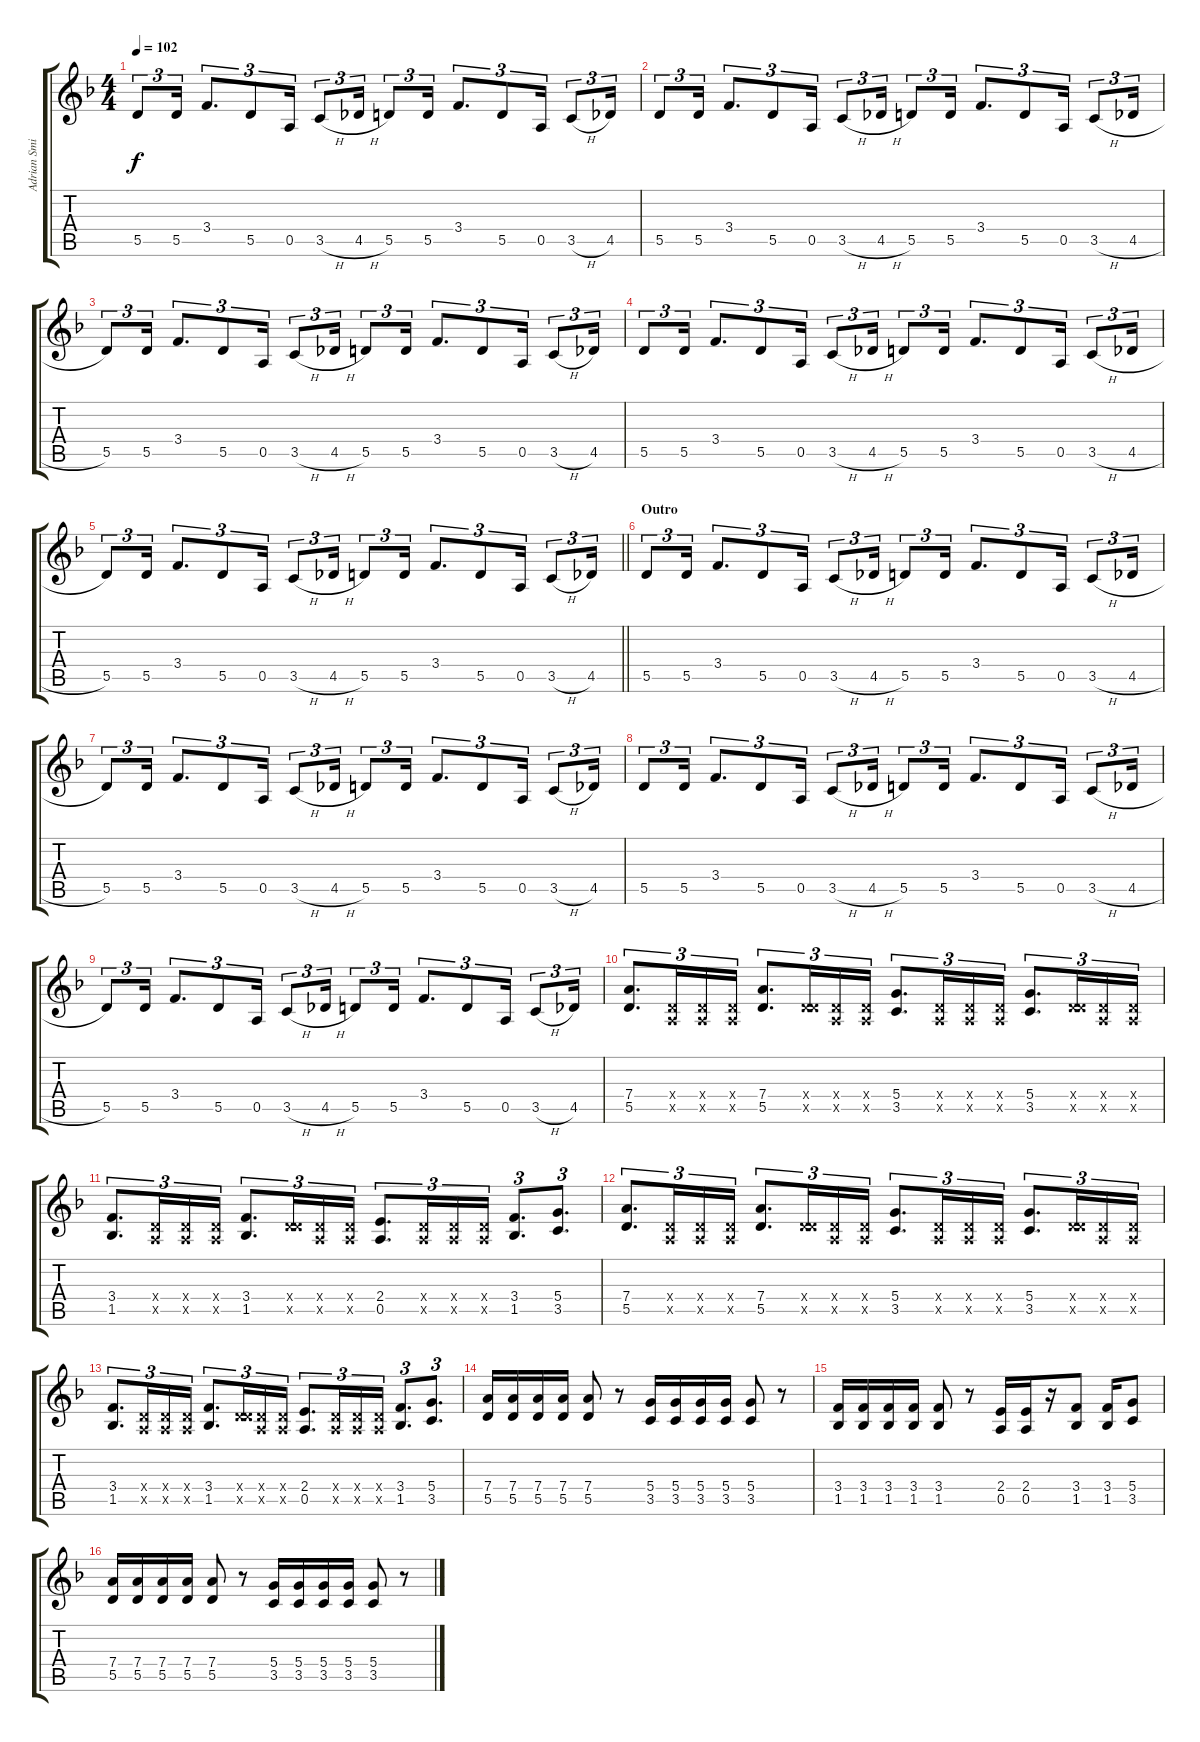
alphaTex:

\track ("Adrian Smith" "Adrian Smi") {instrument distortionguitar}
\staff {score tabs}
\tuning (E4 B3 G3 D3 A2 E2) {hide}
\ts (4 4)
\tempo 102
\clef g2
\ks dminor
5.5.8{tu (3 2) dy f} 5.5.16{tu (3 2)} 3.4.8{d tu (3 2)} 5.5.8{tu (3 2)} 0.5.16{tu (3 2)} 3.5{h}.8{tu (3 2)} 4.5{h}.16{tu (3 2)} 5.5.8{tu (3 2)} 5.5.16{tu (3 2)} 3.4.8{d tu (3 2)} 5.5.8{tu (3 2)} 0.5.16{tu (3 2)} 3.5{h}.8{tu (3 2)} 4.5.16{tu (3 2)} |
5.5.8{tu (3 2)} 5.5.16{tu (3 2)} 3.4.8{d tu (3 2)} 5.5.8{tu (3 2)} 0.5.16{tu (3 2)} 3.5{h}.8{tu (3 2)} 4.5{h}.16{tu (3 2)} 5.5.8{tu (3 2)} 5.5.16{tu (3 2)} 3.4.8{d tu (3 2)} 5.5.8{tu (3 2)} 0.5.16{tu (3 2)} 3.5{h}.8{tu (3 2)} 4.5{h}.16{tu (3 2)} |
5.5.8{tu (3 2)} 5.5.16{tu (3 2)} 3.4.8{d tu (3 2)} 5.5.8{tu (3 2)} 0.5.16{tu (3 2)} 3.5{h}.8{tu (3 2)} 4.5{h}.16{tu (3 2)} 5.5.8{tu (3 2)} 5.5.16{tu (3 2)} 3.4.8{d tu (3 2)} 5.5.8{tu (3 2)} 0.5.16{tu (3 2)} 3.5{h}.8{tu (3 2)} 4.5.16{tu (3 2)} |
5.5.8{tu (3 2)} 5.5.16{tu (3 2)} 3.4.8{d tu (3 2)} 5.5.8{tu (3 2)} 0.5.16{tu (3 2)} 3.5{h}.8{tu (3 2)} 4.5{h}.16{tu (3 2)} 5.5.8{tu (3 2)} 5.5.16{tu (3 2)} 3.4.8{d tu (3 2)} 5.5.8{tu (3 2)} 0.5.16{tu (3 2)} 3.5{h}.8{tu (3 2)} 4.5{h}.16{tu (3 2)} |
\barLineRight lightlight
5.5.8{tu (3 2)} 5.5.16{tu (3 2)} 3.4.8{d tu (3 2)} 5.5.8{tu (3 2)} 0.5.16{tu (3 2)} 3.5{h}.8{tu (3 2)} 4.5{h}.16{tu (3 2)} 5.5.8{tu (3 2)} 5.5.16{tu (3 2)} 3.4.8{d tu (3 2)} 5.5.8{tu (3 2)} 0.5.16{tu (3 2)} 3.5{h}.8{tu (3 2)} 4.5.16{tu (3 2)} |
\section ("" "Outro")
5.5.8{tu (3 2)} 5.5.16{tu (3 2)} 3.4.8{d tu (3 2)} 5.5.8{tu (3 2)} 0.5.16{tu (3 2)} 3.5{h}.8{tu (3 2)} 4.5{h}.16{tu (3 2)} 5.5.8{tu (3 2)} 5.5.16{tu (3 2)} 3.4.8{d tu (3 2)} 5.5.8{tu (3 2)} 0.5.16{tu (3 2)} 3.5{h}.8{tu (3 2)} 4.5{h}.16{tu (3 2)} |
5.5.8{tu (3 2)} 5.5.16{tu (3 2)} 3.4.8{d tu (3 2)} 5.5.8{tu (3 2)} 0.5.16{tu (3 2)} 3.5{h}.8{tu (3 2)} 4.5{h}.16{tu (3 2)} 5.5.8{tu (3 2)} 5.5.16{tu (3 2)} 3.4.8{d tu (3 2)} 5.5.8{tu (3 2)} 0.5.16{tu (3 2)} 3.5{h}.8{tu (3 2)} 4.5.16{tu (3 2)} |
5.5.8{tu (3 2)} 5.5.16{tu (3 2)} 3.4.8{d tu (3 2)} 5.5.8{tu (3 2)} 0.5.16{tu (3 2)} 3.5{h}.8{tu (3 2)} 4.5{h}.16{tu (3 2)} 5.5.8{tu (3 2)} 5.5.16{tu (3 2)} 3.4.8{d tu (3 2)} 5.5.8{tu (3 2)} 0.5.16{tu (3 2)} 3.5{h}.8{tu (3 2)} 4.5{h}.16{tu (3 2)} |
5.5.8{tu (3 2)} 5.5.16{tu (3 2)} 3.4.8{d tu (3 2)} 5.5.8{tu (3 2)} 0.5.16{tu (3 2)} 3.5{h}.8{tu (3 2)} 4.5{h}.16{tu (3 2)} 5.5.8{tu (3 2)} 5.5.16{tu (3 2)} 3.4.8{d tu (3 2)} 5.5.8{tu (3 2)} 0.5.16{tu (3 2)} 3.5{h}.8{tu (3 2)} 4.5.16{tu (3 2)} |
(7.4 5.5).8{d tu (3 2)} (0.4{x} 0.5{x}).16{tu (3 2)} (0.4{x} 0.5{x}).16{tu (3 2)} (0.4{x} 0.5{x}).16{tu (3 2)} (7.4 5.5).8{d tu (3 2)} (0.4{x} 5.5{x}).16{tu (3 2)} (0.4{x} 0.5{x}).16{tu (3 2)} (0.4{x} 0.5{x}).16{tu (3 2)} (5.4 3.5).8{d tu (3 2)} (0.4{x} 0.5{x}).16{tu (3 2)} (0.4{x} 0.5{x}).16{tu (3 2)} (0.4{x} 0.5{x}).16{tu (3 2)} (5.4 3.5).8{d tu (3 2)} (0.4{x} 5.5{x}).16{tu (3 2)} (0.4{x} 0.5{x}).16{tu (3 2)} (0.4{x} 0.5{x}).16{tu (3 2)} |
(3.4 1.5).8{d tu (3 2)} (0.4{x} 0.5{x}).16{tu (3 2)} (0.4{x} 0.5{x}).16{tu (3 2)} (0.4{x} 0.5{x}).16{tu (3 2)} (3.4 1.5).8{d tu (3 2)} (0.4{x} 5.5{x}).16{tu (3 2)} (0.4{x} 0.5{x}).16{tu (3 2)} (0.4{x} 0.5{x}).16{tu (3 2)} (2.4 0.5).8{d tu (3 2)} (0.4{x} 0.5{x}).16{tu (3 2)} (0.4{x} 0.5{x}).16{tu (3 2)} (0.4{x} 0.5{x}).16{tu (3 2)} (3.4 1.5).8{d tu (3 2)} (5.4 3.5).8{d tu (3 2)} |
(7.4 5.5).8{d tu (3 2)} (0.4{x} 0.5{x}).16{tu (3 2)} (0.4{x} 0.5{x}).16{tu (3 2)} (0.4{x} 0.5{x}).16{tu (3 2)} (7.4 5.5).8{d tu (3 2)} (0.4{x} 5.5{x}).16{tu (3 2)} (0.4{x} 0.5{x}).16{tu (3 2)} (0.4{x} 0.5{x}).16{tu (3 2)} (5.4 3.5).8{d tu (3 2)} (0.4{x} 0.5{x}).16{tu (3 2)} (0.4{x} 0.5{x}).16{tu (3 2)} (0.4{x} 0.5{x}).16{tu (3 2)} (5.4 3.5).8{d tu (3 2)} (0.4{x} 5.5{x}).16{tu (3 2)} (0.4{x} 0.5{x}).16{tu (3 2)} (0.4{x} 0.5{x}).16{tu (3 2)} |
(3.4 1.5).8{d tu (3 2)} (0.4{x} 0.5{x}).16{tu (3 2)} (0.4{x} 0.5{x}).16{tu (3 2)} (0.4{x} 0.5{x}).16{tu (3 2)} (3.4 1.5).8{d tu (3 2)} (0.4{x} 5.5{x}).16{tu (3 2)} (0.4{x} 0.5{x}).16{tu (3 2)} (0.4{x} 0.5{x}).16{tu (3 2)} (2.4 0.5).8{d tu (3 2)} (0.4{x} 0.5{x}).16{tu (3 2)} (0.4{x} 0.5{x}).16{tu (3 2)} (0.4{x} 0.5{x}).16{tu (3 2)} (3.4 1.5).8{d tu (3 2)} (5.4 3.5).8{d tu (3 2)} |
(7.4 5.5).16 (7.4 5.5).16 (7.4 5.5).16 (7.4 5.5).16 (7.4 5.5).8 r.8 (5.4 3.5).16 (5.4 3.5).16 (5.4 3.5).16 (5.4 3.5).16 (5.4 3.5).8 r.8 |
(3.4 1.5).16 (3.4 1.5).16 (3.4 1.5).16 (3.4 1.5).16 (3.4 1.5).8 r.8 (2.4 0.5).16 (2.4 0.5).16 r.16 (3.4 1.5).8 (3.4 1.5).16 (5.4 3.5).8 |
(7.4 5.5).16 (7.4 5.5).16 (7.4 5.5).16 (7.4 5.5).16 (7.4 5.5).8 r.8 (5.4 3.5).16 (5.4 3.5).16 (5.4 3.5).16 (5.4 3.5).16 (5.4 3.5).8 r.8
